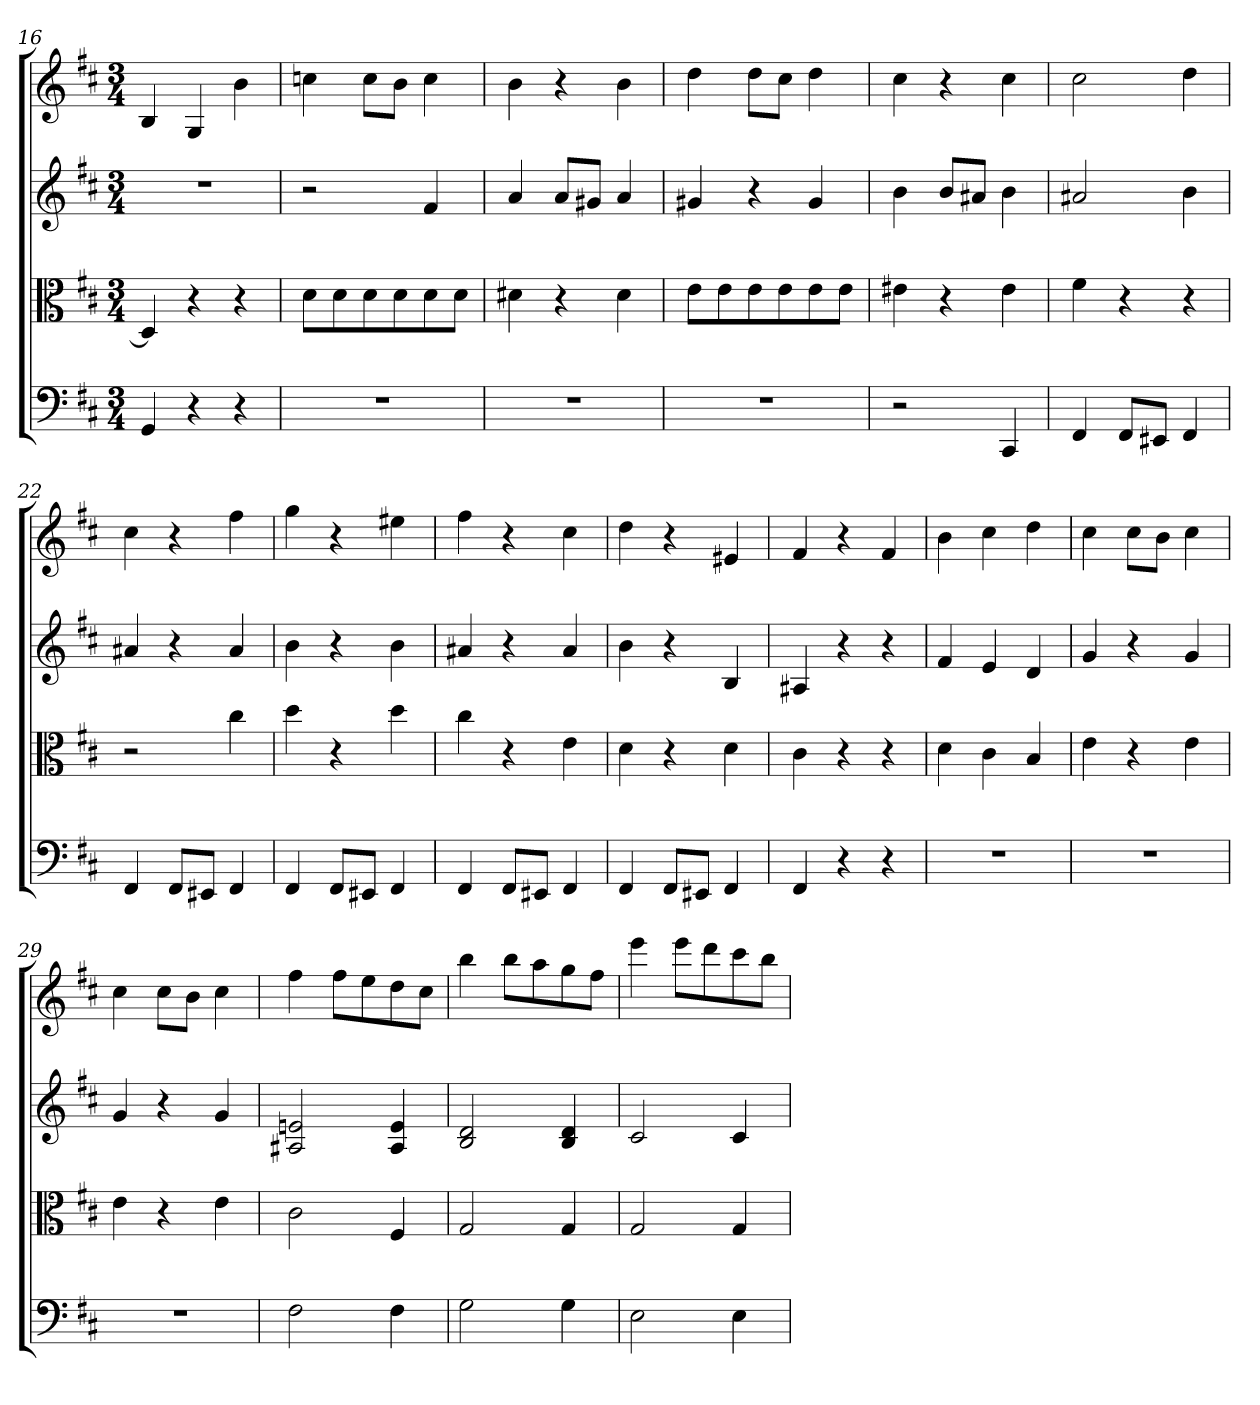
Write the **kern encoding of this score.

**kern	**kern	**kern	**kern
*part4	*part3	*part2	*part1
*staff4	*staff3	*staff2	*staff1
*clefF4	*clefC3	*clefG2	*clefG2
*k[f#c#]	*k[f#c#]	*k[f#c#]	*k[f#c#]
*b:	*b:	*b:	*b:
*M3/4	*M3/4	*M3/4	*M3/4
=16	=16	=16	=16
4GG/	4D/]	2.r	4B/
4r	4r	.	4G/
4r	4r	.	4b\
=17	=17	=17	=17
2.r	8d\L	2r	4ccn\
.	8d\	.	.
.	8d\	.	8cc\L
.	8d\	.	8b\J
.	8d\	4f#/	4cc\
.	8d\J	.	.
=18	=18	=18	=18
2.r	4d#X\	4a/	4b\
.	4r	8a/L	4r
.	.	8g#X/J	.
.	4d#\	4a/	4b\
=19	=19	=19	=19
2.r	8e\L	4g#X/	4dd\
.	8e\	.	.
.	8e\	4r	8dd\L
.	8e\	.	8cc#\J
.	8e\	4g#/	4dd\
.	8e\J	.	.
=20	=20	=20	=20
2r	4e#X\	4b\	4cc#\
.	4r	8b/L	4r
.	.	8a#X/J	.
4CC#/	4e#\	4b\	4cc#\
=21	=21	=21	=21
4FF#/	4f#\	2a#X/	2cc#\
8FF#/L	4r	.	.
8EE#X/J	.	.	.
4FF#/	4r	4b\	4dd\
=22	=22	=22	=22
4FF#/	2r	4a#X/	4cc#\
8FF#/L	.	4r	4r
8EE#X/J	.	.	.
4FF#/	4cc#\	4a#/	4ff#\
=23	=23	=23	=23
4FF#/	4dd\	4b\	4gg\
8FF#/L	4r	4r	4r
8EE#X/J	.	.	.
4FF#/	4dd\	4b\	4ee#X\
=24	=24	=24	=24
4FF#/	4cc#\	4a#X/	4ff#\
8FF#/L	4r	4r	4r
8EE#X/J	.	.	.
4FF#/	4e\	4a#/	4cc#\
=25	=25	=25	=25
4FF#/	4d\	4b\	4dd\
8FF#/L	4r	4r	4r
8EE#X/J	.	.	.
4FF#/	4d\	4B/	4e#X/
=26	=26	=26	=26
4FF#/	4c#\	4A#X/	4f#/
4r	4r	4r	4r
4r	4r	4r	4f#/
=27	=27	=27	=27
2.r	4d\	4f#/	4b\
.	4c#\	4e/	4cc#\
.	4B/	4d/	4dd\
=28	=28	=28	=28
2.r	4e\	4g/	4cc#\
.	4r	4r	8cc#\L
.	.	.	8b\J
.	4e\	4g/	4cc#\
=29	=29	=29	=29
2.r	4e\	4g/	4cc#\
.	4r	4r	8cc#\L
.	.	.	8b\J
.	4e\	4g/	4cc#\
=30	=30	=30	=30
2F#\	2c#\	2A#X/ 2en/	4ff#\
.	.	.	8ff#\L
.	.	.	8ee\
4F#\	4F#/	4A#/ 4e/	8dd\
.	.	.	8cc#\J
=31	=31	=31	=31
2G\	2G/	2B/ 2d/	4bb\
.	.	.	8bb\L
.	.	.	8aa\
4G\	4G/	4B/ 4d/	8gg\
.	.	.	8ff#\J
=32	=32	=32	=32
2E\	2G/	2c#/	4eee\
.	.	.	8eee\L
.	.	.	8ddd\
4E\	4G/	4c#/	8ccc#\
.	.	.	8bb\J
=	=	=	=
*-	*-	*-	*-
